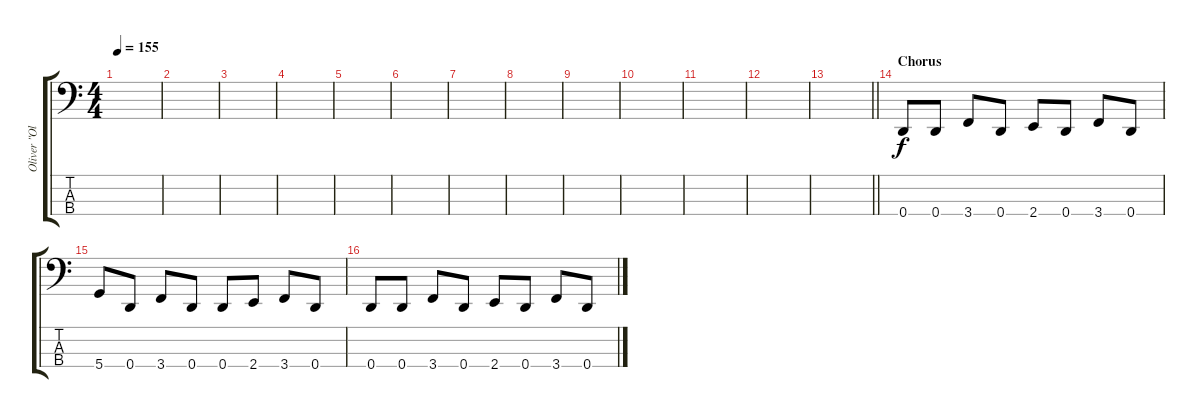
\track ("Oliver \"Ollie\" Riedel" "Oliver \"Ol") {instrument electricbassfinger}
\staff {score tabs}
\tuning (G2 D2 A1 D1) {hide}
\ts (4 4)
\tempo 155
\clef f4
\ks c
|
|
|
|
|
|
|
|
|
|
|
|
\barLineRight lightlight
|
\section ("" "Chorus")
0.4.8 0.4.8 3.4.8 0.4.8 2.4.8 0.4.8 3.4.8 0.4.8 |
5.4.8 0.4.8 3.4.8 0.4.8 0.4.8 2.4.8 3.4.8 0.4.8 |
0.4.8 0.4.8 3.4.8 0.4.8 2.4.8 0.4.8 3.4.8 0.4.8
